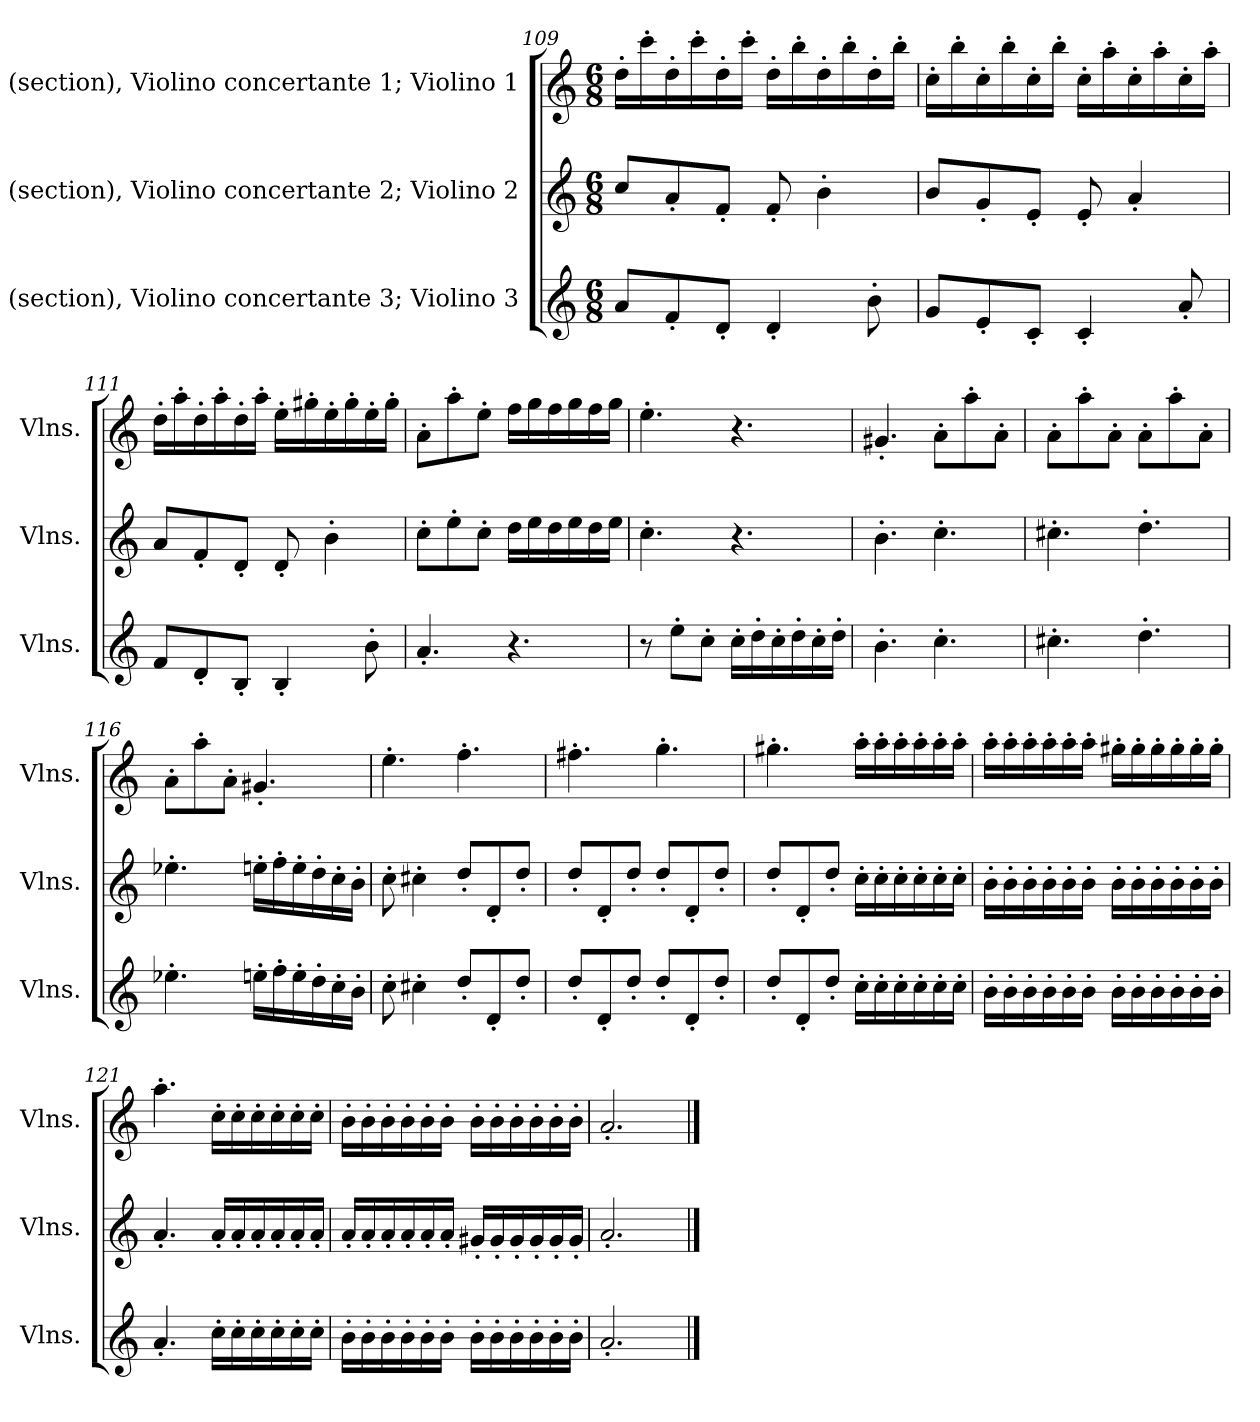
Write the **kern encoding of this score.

**kern	**kern	**kern
*part3	*part2	*part1
*staff3	*staff2	*staff1
*I"Violins (section), Violino concertante 3; Violino 3	*I"Violins (section), Violino concertante 2; Violino 2	*I"Violins (section), Violino concertante 1; Violino 1
*I'Vlns.	*I'Vlns.	*I'Vlns.
*clefG2	*clefG2	*clefG2
*k[]	*k[]	*k[]
*M6/8	*M6/8	*M6/8
=109	=109	=109
8a/L	8cc/L	16dd'\LL
.	.	16ccc'\
8f'/	8a'/	16dd'\
.	.	16ccc'\
8d'/J	8f'/J	16dd'\
.	.	16ccc'\JJ
4d'/	8f'/	16dd'\LL
.	.	16bb'\
.	4b'\	16dd'\
.	.	16bb'\
8b'\	.	16dd'\
.	.	16bb'\JJ
=110	=110	=110
8g/L	8b/L	16cc'\LL
.	.	16bb'\
8e'/	8g'/	16cc'\
.	.	16bb'\
8c'/J	8e'/J	16cc'\
.	.	16bb'\JJ
4c'/	8e'/	16cc'\LL
.	.	16aa'\
.	4a'/	16cc'\
.	.	16aa'\
8a'/	.	16cc'\
.	.	16aa'\JJ
!!LO:LB:g=z
=111	=111	=111
8f/L	8a/L	16dd'\LL
.	.	16aa'\
8d'/	8f'/	16dd'\
.	.	16aa'\
8B'/J	8d'/J	16dd'\
.	.	16aa'\JJ
4B'/	8d'/	16ee'\LL
.	.	16gg#X'\
.	4b'\	16ee'\
.	.	16gg#'\
8b'\	.	16ee'\
.	.	16gg#'\JJ
=112	=112	=112
4.a'/	8cc'\L	8a'\L
.	8ee'\	8aa'\
.	8cc'\J	8ee'\J
4.r	16dd\LL	16ff\LL
.	16ee\	16gg\
.	16dd\	16ff\
.	16ee\	16gg\
.	16dd\	16ff\
.	16ee\JJ	16gg\JJ
=113	=113	=113
8r	4.cc'\	4.ee'\
8ee'\L	.	.
8cc'\J	.	.
16cc'\LL	4.r	4.r
16dd'\	.	.
16cc'\	.	.
16dd'\	.	.
16cc'\	.	.
16dd'\JJ	.	.
=114	=114	=114
4.b'\	4.b'\	4.g#X'/
4.cc'\	4.cc'\	8a'\L
.	.	8aa'\
.	.	8a'\J
!!LO:LB:g=z
=115	=115	=115
4.cc#X'\	4.cc#X'\	8a'\L
.	.	8aa'\
.	.	8a'\J
4.dd'\	4.dd'\	8a'\L
.	.	8aa'\
.	.	8a'\J
=116	=116	=116
4.ee-X'\	4.ee-X'\	8a'\L
.	.	8aa'\
.	.	8a'\J
16een'\LL	16een'\LL	4.g#X'/
16ff'\	16ff'\	.
16ee'\	16ee'\	.
16dd'\	16dd'\	.
16cc'\	16cc'\	.
16b'\JJ	16b'\JJ	.
=117	=117	=117
8cc'\	8cc'\	4.ee'\
4cc#X'\	4cc#X'\	.
8dd'/L	8dd'/L	4.ff'\
8d'/	8d'/	.
8dd'/J	8dd'/J	.
=118	=118	=118
8dd'/L	8dd'/L	4.ff#X'\
8d'/	8d'/	.
8dd'/J	8dd'/J	.
8dd'/L	8dd'/L	4.gg'\
8d'/	8d'/	.
8dd'/J	8dd'/J	.
!!LO:LB:g=z
=119	=119	=119
8dd'/L	8dd'/L	4.gg#X'\
8d'/	8d'/	.
8dd'/J	8dd'/J	.
16cc'\LL	16cc'\LL	16aa'\LL
16cc'\	16cc'\	16aa'\
16cc'\	16cc'\	16aa'\
16cc'\	16cc'\	16aa'\
16cc'\	16cc'\	16aa'\
16cc'\JJ	16cc'\JJ	16aa'\JJ
=120	=120	=120
16b'\LL	16b'\LL	16aa'\LL
16b'\	16b'\	16aa'\
16b'\	16b'\	16aa'\
16b'\	16b'\	16aa'\
16b'\	16b'\	16aa'\
16b'\JJ	16b'\JJ	16aa'\JJ
16b'\LL	16b'\LL	16gg#X'\LL
16b'\	16b'\	16gg#'\
16b'\	16b'\	16gg#'\
16b'\	16b'\	16gg#'\
16b'\	16b'\	16gg#'\
16b'\JJ	16b'\JJ	16gg#'\JJ
=121	=121	=121
4.a'/	4.a'/	4.aa'\
16cc'\LL	16a'/LL	16cc'\LL
16cc'\	16a'/	16cc'\
16cc'\	16a'/	16cc'\
16cc'\	16a'/	16cc'\
16cc'\	16a'/	16cc'\
16cc'\JJ	16a'/JJ	16cc'\JJ
!!LO:PB:g=z
=122	=122	=122
16b'\LL	16a'/LL	16b'\LL
16b'\	16a'/	16b'\
16b'\	16a'/	16b'\
16b'\	16a'/	16b'\
16b'\	16a'/	16b'\
16b'\JJ	16a'/JJ	16b'\JJ
16b'\LL	16g#X'/LL	16b'\LL
16b'\	16g#'/	16b'\
16b'\	16g#'/	16b'\
16b'\	16g#'/	16b'\
16b'\	16g#'/	16b'\
16b'\JJ	16g#'/JJ	16b'\JJ
=123	=123	=123
2.a'/	2.a'/	2.a'/
==	==	==
*-	*-	*-
